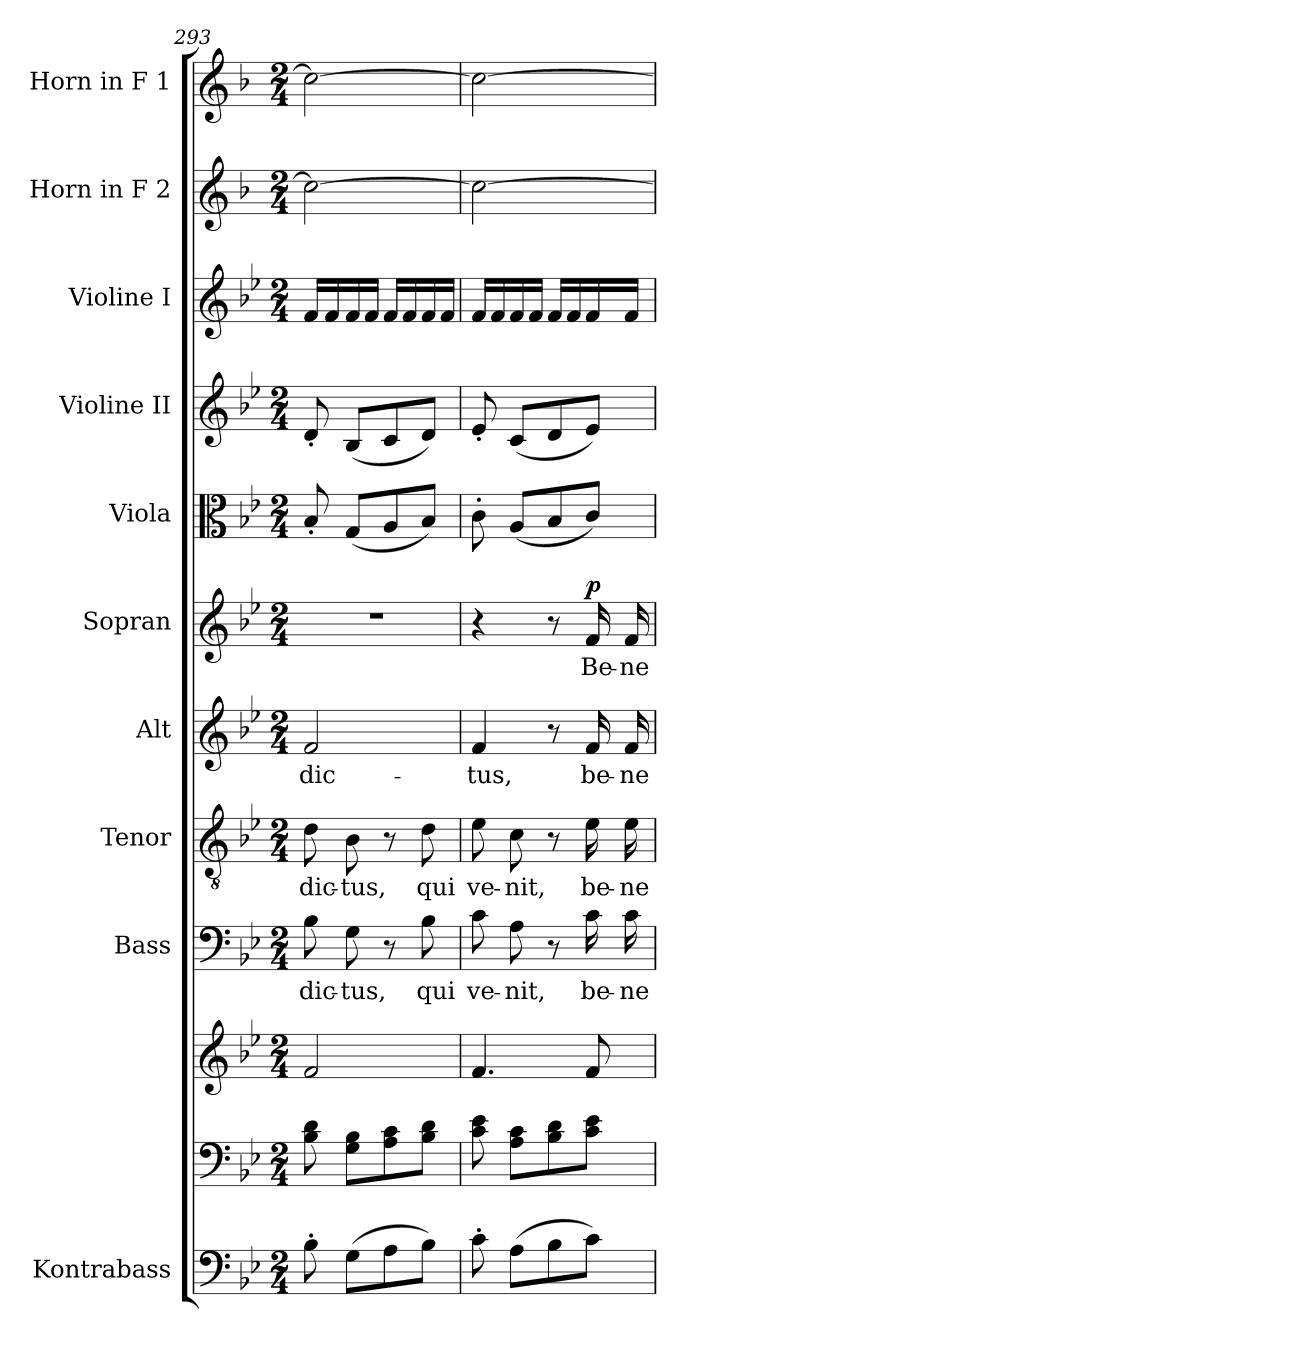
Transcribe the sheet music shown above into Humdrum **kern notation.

**kern	**kern	**kern	**kern	**text	**kern	**text	**kern	**text	**kern	**text	**dynam	**kern	**kern	**kern	**kern	**kern
*part11	*part10	*part10	*part9	*part9	*part8	*part8	*part7	*part7	*part6	*part6	*part6	*part5	*part4	*part3	*part2	*part1
*staff12	*staff11	*staff10	*staff9	*staff9	*staff8	*staff8	*staff7	*staff7	*staff6	*staff6	*staff6	*staff5	*staff4	*staff3	*staff2	*staff1
*I"Kontrabass	*	*	*I"Bass	*	*I"Tenor	*	*I"Alt	*	*I"Sopran	*	*	*I"Viola	*I"Violine II	*I"Violine I	*I"Horn in F 2	*I"Horn in F 1
*I'Kb.	*	*	*I'B	*	*I'T	*	*I'A	*	*I'S	*	*	*I'Vla.	*I'Vl. II	*I'Vl. I	*I'Hrn. 2	*I'Hrn. 1
!!LO:PB:g=z
*clefF4	*clefF4	*clefG2	*clefF4	*	*clefGv2	*	*clefG2	*	*clefG2	*	*	*clefC3	*clefG2	*clefG2	*clefG2	*clefG2
*ITrd7c12	*	*	*	*	*	*	*	*	*	*	*	*	*	*	*ITrd4c7	*ITrd4c7
*k[b-e-]	*k[b-e-]	*k[b-e-]	*k[b-e-]	*	*k[b-e-]	*	*k[b-e-]	*	*k[b-e-]	*	*	*k[b-e-]	*k[b-e-]	*k[b-e-]	*k[b-e-]	*k[b-e-]
*B-:	*B-:	*B-:	*B-:	*	*B-:	*	*B-:	*	*B-:	*	*	*B-:	*B-:	*B-:	*B-:	*B-:
*M2/4	*M2/4	*M2/4	*M2/4	*	*M2/4	*	*M2/4	*	*M2/4	*	*	*M2/4	*M2/4	*M2/4	*M2/4	*M2/4
=293	=293	=293	=293	=293	=293	=293	=293	=293	=293	=293	=293	=293	=293	=293	=293	=293
!	!	!	!	!LO:LY:b	!	!LO:LY:b	!	!LO:LY:b	!	!	!	!	!	!	!	!
8BB-'>\	8B-\ 8d\	2f/	8B-\	-dic-	8d\	-dic-	2f/	-dic-	2r	.	.	8B-'</	8d'</	16f/LL	2f\_	2f\_
.	.	.	.	.	.	.	.	.	.	.	.	.	.	16f/	.	.
!	!	!	!	!LO:LY:b	!	!LO:LY:b	!	!	!	!	!	!	!	!	!	!
(>8GG\L	8G\ 8B-\L	.	8G\	-tus,	8B-\	-tus,	.	.	.	.	.	(<8G/L	(<8B-/L	16f/	.	.
.	.	.	.	.	.	.	.	.	.	.	.	.	.	16f/JJ	.	.
8AA\	8A\ 8c\	.	8r	.	8r	.	.	.	.	.	.	8A/	8c/	16f/LL	.	.
.	.	.	.	.	.	.	.	.	.	.	.	.	.	16f/	.	.
!	!	!	!	!LO:LY:b	!	!LO:LY:b	!	!	!	!	!	!	!	!	!	!
8BB-\J)	8B-\ 8d\J	.	8B-\	qui	8d\	qui	.	.	.	.	.	8B-/J)	8d/J)	16f/	.	.
.	.	.	.	.	.	.	.	.	.	.	.	.	.	16f/JJ	.	.
=294	=294	=294	=294	=294	=294	=294	=294	=294	=294	=294	=294	=294	=294	=294	=294	=294
!	!	!	!	!LO:LY:b	!	!LO:LY:b	!	!LO:LY:b	!	!	!	!	!	!	!	!
8C'>\	8c\ 8e-\	4.f/	8c\	ve-	8e-\	ve-	4f/	-tus,	4r	.	.	8c'>\	8e-'</	16f/LL	2f\_	2f\_
.	.	.	.	.	.	.	.	.	.	.	.	.	.	16f/	.	.
!	!	!	!	!LO:LY:b	!	!LO:LY:b	!	!	!	!	!	!	!	!	!	!
(>8AA\L	8A\ 8c\L	.	8A\	-nit,	8c\	-nit,	.	.	.	.	.	(<8A/L	(<8c/L	16f/	.	.
.	.	.	.	.	.	.	.	.	.	.	.	.	.	16f/JJ	.	.
8BB-\	8B-\ 8d\	.	8r	.	8r	.	8r	.	8r	.	.	8B-/	8d/	16f/LL	.	.
.	.	.	.	.	.	.	.	.	.	.	.	.	.	16f/	.	.
!	!	!	!	!LO:LY:b	!	!LO:LY:b	!	!LO:LY:b	!	!LO:LY:b	!LO:DY:a	!	!	!	!	!
8C\J)	8c\ 8e-\J	8f/	16c\	be-	16e-\	be-	16f/	be-	16f/	Be-	p	8c/J)	8e-/J)	16f/	.	.
!	!	!	!	!LO:LY:b	!	!LO:LY:b	!	!LO:LY:b	!	!LO:LY:b	!	!	!	!	!	!
.	.	.	16c\	-ne-	16e-\	-ne-	16f/	-ne-	16f/	-ne-	.	.	.	16f/JJ	.	.
=	=	=	=	=	=	=	=	=	=	=	=	=	=	=	=	=
*-	*-	*-	*-	*-	*-	*-	*-	*-	*-	*-	*-	*-	*-	*-	*-	*-
